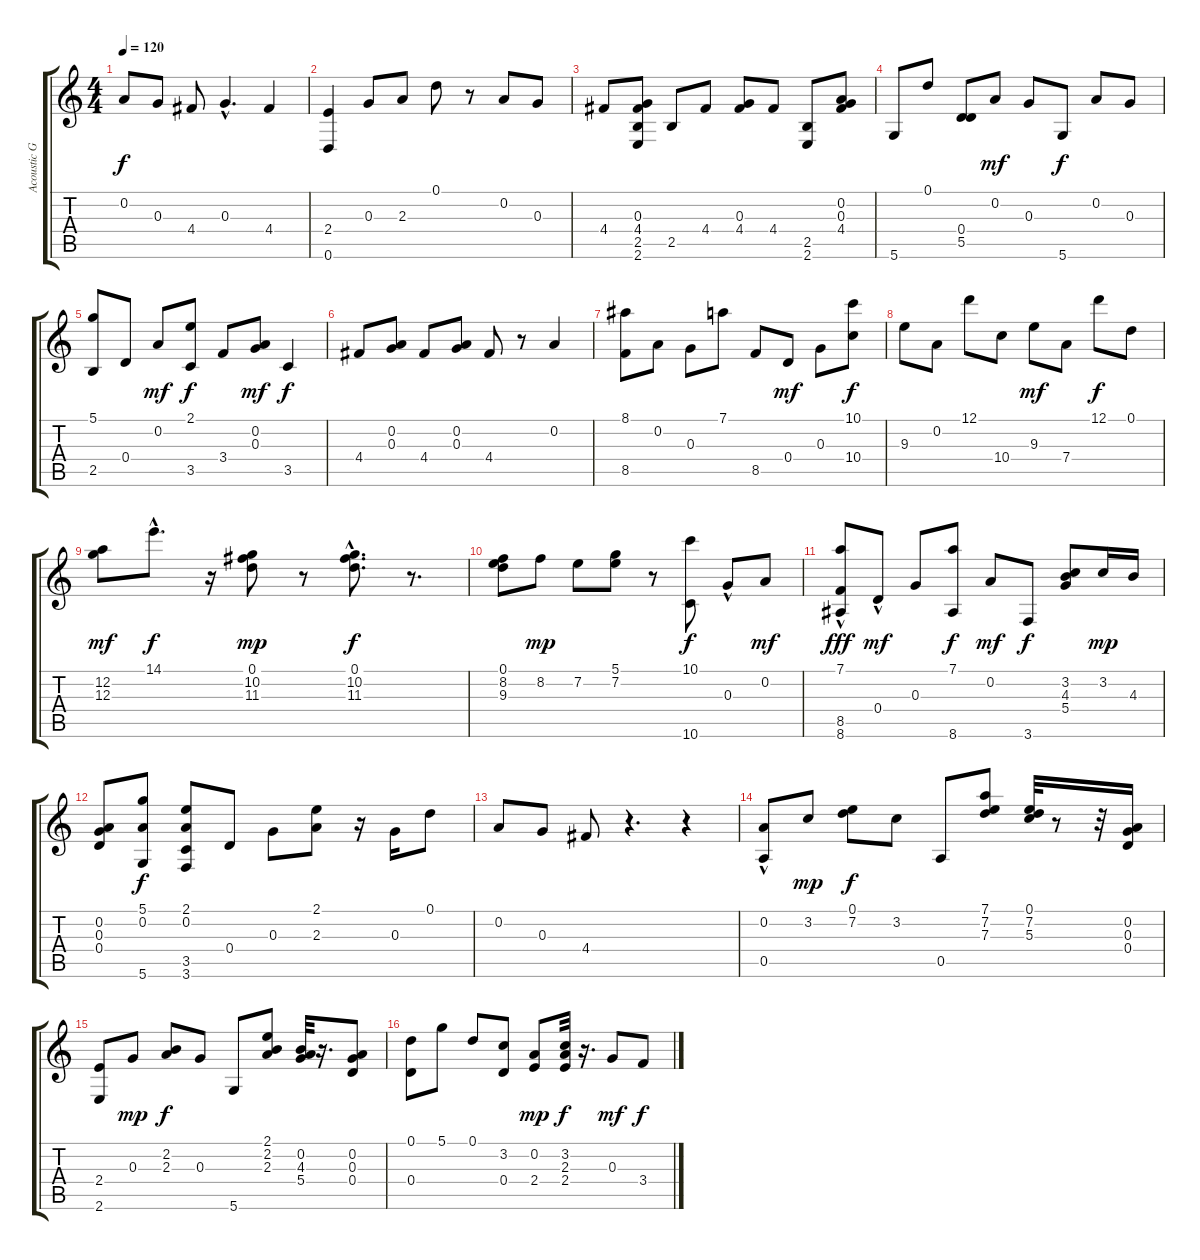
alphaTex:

\track ("Acoustic Guitar" "Acoustic G") {instrument acousticguitarsteel}
\staff {score tabs}
\tuning (D4 A3 G3 D3 A2 D2) {hide}
\ts (4 4)
\tempo 120
\clef g2
\ks c
0.2.8{dy f} 0.3.8 4.4.8 0.3{hac}.4{d} 4.4.4 |
(2.4 0.6).4 0.3.8 2.3.8 0.1.8 r.8 0.2.8 0.3.8 |
4.4.8 (0.3 4.4 2.5 2.6).8 2.5.8 4.4.8 (0.3 4.4).8 4.4.8 (2.5 2.6).8 (0.2 0.3 4.4).8 |
5.6.8 0.1.8 (0.4 5.5).8 0.2.8{dy mf} 0.3.8 5.6.8{dy f} 0.2.8 0.3.8 |
(5.1 2.5).8 0.4.8 0.2.8{dy mf} (2.1 3.5).8{dy f} 3.4.8 (0.2 0.3).8{dy mf} 3.5.4{dy f} |
4.4.8 (0.2 0.3).8 4.4.8 (0.2 0.3).8 4.4.8 r.8 0.2.4 |
(8.1 8.5).8 0.2.8 0.3.8 7.1.8 8.5.8 0.4.8{dy mf} 0.3.8 (10.1 10.4).8{dy f} |
9.3.8 0.2.8 12.1.8 10.4.8 9.3.8{dy mf} 7.4.8 12.1.8{dy f} 0.1.8 |
(12.2 12.3).8{dy mf} 14.1{hac}.8{d dy f} r.16 (0.1 10.2 11.3).8{dy mp} r.8 (0.1{hac} 10.2{hac} 11.3{hac}).8{d dy f} r.8{d} |
(0.1 8.2 9.3).8 8.2.8{dy mp} 7.2.8 (5.1 7.2).8 r.8 (10.1 10.6).8{dy f} 0.3{hac}.8 0.2.8{dy mf} |
(7.1{hac} 8.5{hac} 8.6{hac}).8{dy fff} 0.4{hac}.8{dy mf} 0.3.8 (7.1 8.6).8{dy f} 0.2.8{dy mf} 3.6.8{dy f} (3.2 4.3 5.4).8 3.2.16{dy mp} 4.3.16 |
(0.2 0.3 0.4).8 (5.1 0.2 5.6).8{dy f} (2.1 0.2 3.5 3.6).8 0.4.8 0.3.8 (2.1 2.3).8 r.16 0.3.16 0.1.8 |
0.2.8 0.3.8 4.4.8 r.4{d} r.4 |
(0.2 0.5{hac}).8 3.2.8{dy mp} (0.1 7.2).8{dy f} 3.2.8 0.5.8 (7.1 7.2 7.3).8 (0.1 7.2 5.3).32 r.8 r.32 (0.2 0.3 0.4).16 |
(2.4 2.6).8 0.3.8{dy mp} (2.2 2.3).8{dy f} 0.3.8 5.6.8 (2.1 2.2 2.3).8 (0.2 4.3 5.4).32 r.16{d} (0.2 0.3 0.4).8 |
(0.1 0.4).8 5.1.8 0.1.8 (3.2 0.4).8 (0.2 2.4).8{dy mp} (3.2 2.3 2.4).32{dy f} r.16{d} 0.3.8{dy mf} 3.4.8{dy f}
